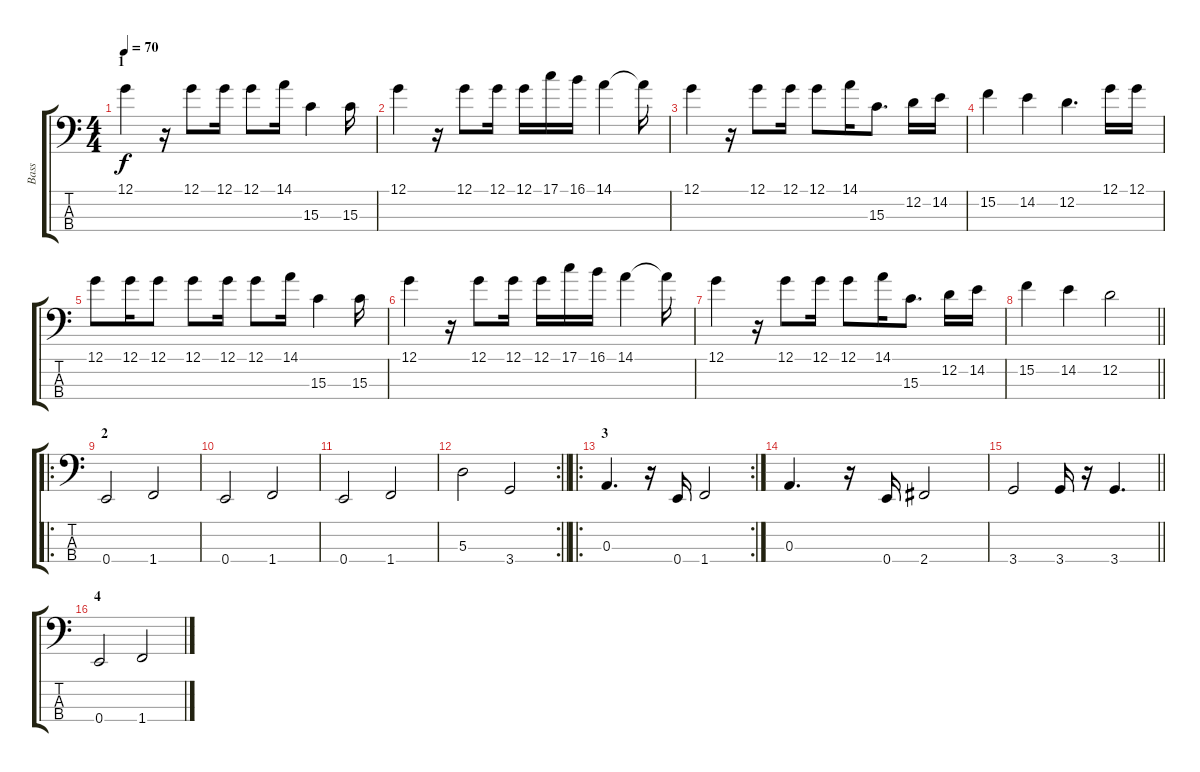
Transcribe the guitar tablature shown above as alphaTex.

\track ("Bass" "Bass") {instrument electricbassfinger}
\staff {score tabs}
\tuning (G2 D2 A1 E1) {hide}
\ts (4 4)
\section ("" "1")
\tempo 70
\clef f4
\ks c
12.1.4{dy f instrument electricbassfinger} r.16 12.1.8 12.1.16 12.1.8 14.1.16 15.3.4 15.3.16 |
12.1.4 r.16 12.1.8 12.1.16 12.1.16 17.1.16 16.1.16 14.1.4 14.1{t}.16 |
12.1.4 r.16 12.1.8 12.1.16 12.1.8 14.1.16 15.3.8{d} 12.2.16 14.2.16 |
15.2.4 14.2.4 12.2.4{d} 12.1.16 12.1.16 |
12.1.8 12.1.16 12.1.8 12.1.8 12.1.16 12.1.8 14.1.16 15.3.4 15.3.16 |
12.1.4 r.16 12.1.8 12.1.16 12.1.16 17.1.16 16.1.16 14.1.4 14.1{t}.16 |
12.1.4 r.16 12.1.8 12.1.16 12.1.8 14.1.16 15.3.8{d} 12.2.16 14.2.16 |
\barLineRight lightlight
15.2.4 14.2.4 12.2.2 |
\ro
\section ("" "2")
0.4.2 1.4.2 |
0.4.2 1.4.2 |
0.4.2 1.4.2 |
\rc 2
\barLineRight lightlight
5.3.2 3.4.2 |
\ro
\rc 2
\section ("" "3")
0.3.4{d} r.16 0.4.16 1.4.2 |
0.3.4{d} r.16 0.4.16 2.4.2 |
\barLineRight lightlight
3.4.2 3.4.16 r.16 3.4.4{d} |
\section ("" "4")
0.4.2 1.4.2
